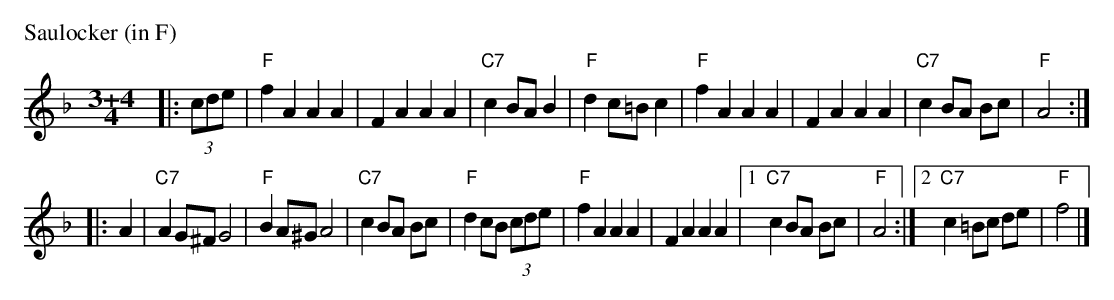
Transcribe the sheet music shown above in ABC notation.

X:1
P: Saulocker (in F)
M: 3+4/4
L: 1/8
K: F
|: (3cde \
| "F"f2A2 A2A2 | F2A2 A2A2 | "C7"c2 BA B2 | "F"d2 c=B c2 \
| "F"f2A2 A2A2 | F2A2 A2A2 | "C7"c2 BA Bc | "F"A4 :|
|: A2 \
| "C7"A2 G^F G4 | "F"B2 A^G A4 | "C7" c2 BA Bc | "F"d2 cB (3cde \
| "F"f2A2 A2A2 | F2A2 A2A2 |1 "C7"c2 BA Bc | "F"A4 :|2 "C7"c2 =Bc de | "F"f4 |]
